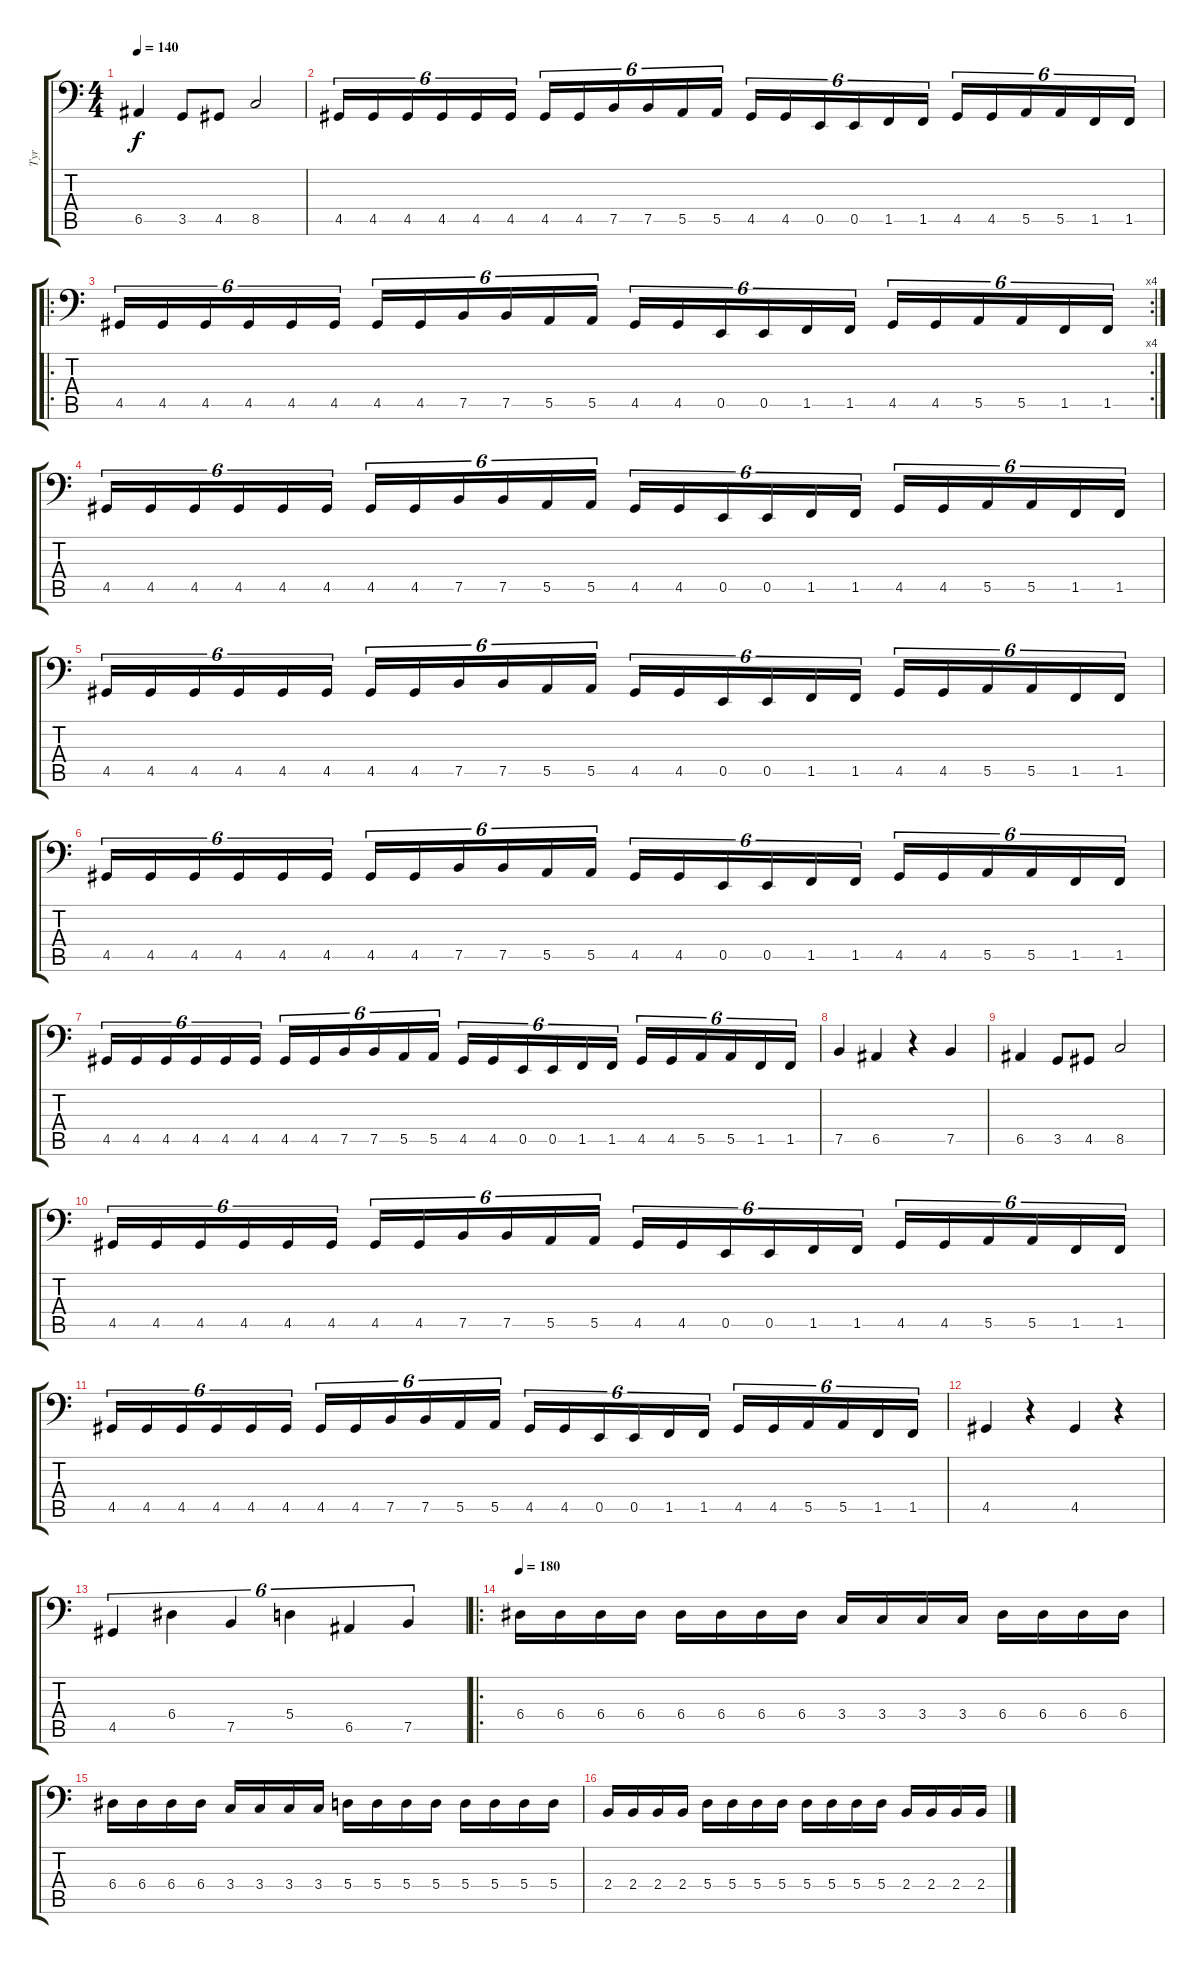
\track ("Tyr" "Tyr") {instrument electricbassfinger}
\staff {score tabs}
\tuning (C3 G2 D2 A1 E1 B0) {hide}
\ts (4 4)
\tempo 140
\clef f4
\ks c
6.5.4{dy f} 3.5.8 4.5.8 8.5.2 |
4.5.16{tu (6 4)} 4.5.16{tu (6 4)} 4.5.16{tu (6 4)} 4.5.16{tu (6 4)} 4.5.16{tu (6 4)} 4.5.16{tu (6 4)} 4.5.16{tu (6 4)} 4.5.16{tu (6 4)} 7.5.16{tu (6 4)} 7.5.16{tu (6 4)} 5.5.16{tu (6 4)} 5.5.16{tu (6 4)} 4.5.16{tu (6 4)} 4.5.16{tu (6 4)} 0.5.16{tu (6 4)} 0.5.16{tu (6 4)} 1.5.16{tu (6 4)} 1.5.16{tu (6 4)} 4.5.16{tu (6 4)} 4.5.16{tu (6 4)} 5.5.16{tu (6 4)} 5.5.16{tu (6 4)} 1.5.16{tu (6 4)} 1.5.16{tu (6 4)} |
\ro
\rc 4
4.5.16{tu (6 4)} 4.5.16{tu (6 4)} 4.5.16{tu (6 4)} 4.5.16{tu (6 4)} 4.5.16{tu (6 4)} 4.5.16{tu (6 4)} 4.5.16{tu (6 4)} 4.5.16{tu (6 4)} 7.5.16{tu (6 4)} 7.5.16{tu (6 4)} 5.5.16{tu (6 4)} 5.5.16{tu (6 4)} 4.5.16{tu (6 4)} 4.5.16{tu (6 4)} 0.5.16{tu (6 4)} 0.5.16{tu (6 4)} 1.5.16{tu (6 4)} 1.5.16{tu (6 4)} 4.5.16{tu (6 4)} 4.5.16{tu (6 4)} 5.5.16{tu (6 4)} 5.5.16{tu (6 4)} 1.5.16{tu (6 4)} 1.5.16{tu (6 4)} |
4.5.16{tu (6 4)} 4.5.16{tu (6 4)} 4.5.16{tu (6 4)} 4.5.16{tu (6 4)} 4.5.16{tu (6 4)} 4.5.16{tu (6 4)} 4.5.16{tu (6 4)} 4.5.16{tu (6 4)} 7.5.16{tu (6 4)} 7.5.16{tu (6 4)} 5.5.16{tu (6 4)} 5.5.16{tu (6 4)} 4.5.16{tu (6 4)} 4.5.16{tu (6 4)} 0.5.16{tu (6 4)} 0.5.16{tu (6 4)} 1.5.16{tu (6 4)} 1.5.16{tu (6 4)} 4.5.16{tu (6 4)} 4.5.16{tu (6 4)} 5.5.16{tu (6 4)} 5.5.16{tu (6 4)} 1.5.16{tu (6 4)} 1.5.16{tu (6 4)} |
4.5.16{tu (6 4)} 4.5.16{tu (6 4)} 4.5.16{tu (6 4)} 4.5.16{tu (6 4)} 4.5.16{tu (6 4)} 4.5.16{tu (6 4)} 4.5.16{tu (6 4)} 4.5.16{tu (6 4)} 7.5.16{tu (6 4)} 7.5.16{tu (6 4)} 5.5.16{tu (6 4)} 5.5.16{tu (6 4)} 4.5.16{tu (6 4)} 4.5.16{tu (6 4)} 0.5.16{tu (6 4)} 0.5.16{tu (6 4)} 1.5.16{tu (6 4)} 1.5.16{tu (6 4)} 4.5.16{tu (6 4)} 4.5.16{tu (6 4)} 5.5.16{tu (6 4)} 5.5.16{tu (6 4)} 1.5.16{tu (6 4)} 1.5.16{tu (6 4)} |
4.5.16{tu (6 4)} 4.5.16{tu (6 4)} 4.5.16{tu (6 4)} 4.5.16{tu (6 4)} 4.5.16{tu (6 4)} 4.5.16{tu (6 4)} 4.5.16{tu (6 4)} 4.5.16{tu (6 4)} 7.5.16{tu (6 4)} 7.5.16{tu (6 4)} 5.5.16{tu (6 4)} 5.5.16{tu (6 4)} 4.5.16{tu (6 4)} 4.5.16{tu (6 4)} 0.5.16{tu (6 4)} 0.5.16{tu (6 4)} 1.5.16{tu (6 4)} 1.5.16{tu (6 4)} 4.5.16{tu (6 4)} 4.5.16{tu (6 4)} 5.5.16{tu (6 4)} 5.5.16{tu (6 4)} 1.5.16{tu (6 4)} 1.5.16{tu (6 4)} |
4.5.16{tu (6 4)} 4.5.16{tu (6 4)} 4.5.16{tu (6 4)} 4.5.16{tu (6 4)} 4.5.16{tu (6 4)} 4.5.16{tu (6 4)} 4.5.16{tu (6 4)} 4.5.16{tu (6 4)} 7.5.16{tu (6 4)} 7.5.16{tu (6 4)} 5.5.16{tu (6 4)} 5.5.16{tu (6 4)} 4.5.16{tu (6 4)} 4.5.16{tu (6 4)} 0.5.16{tu (6 4)} 0.5.16{tu (6 4)} 1.5.16{tu (6 4)} 1.5.16{tu (6 4)} 4.5.16{tu (6 4)} 4.5.16{tu (6 4)} 5.5.16{tu (6 4)} 5.5.16{tu (6 4)} 1.5.16{tu (6 4)} 1.5.16{tu (6 4)} |
7.5.4 6.5.4 r.4 7.5.4 |
6.5.4 3.5.8 4.5.8 8.5.2 |
4.5.16{tu (6 4)} 4.5.16{tu (6 4)} 4.5.16{tu (6 4)} 4.5.16{tu (6 4)} 4.5.16{tu (6 4)} 4.5.16{tu (6 4)} 4.5.16{tu (6 4)} 4.5.16{tu (6 4)} 7.5.16{tu (6 4)} 7.5.16{tu (6 4)} 5.5.16{tu (6 4)} 5.5.16{tu (6 4)} 4.5.16{tu (6 4)} 4.5.16{tu (6 4)} 0.5.16{tu (6 4)} 0.5.16{tu (6 4)} 1.5.16{tu (6 4)} 1.5.16{tu (6 4)} 4.5.16{tu (6 4)} 4.5.16{tu (6 4)} 5.5.16{tu (6 4)} 5.5.16{tu (6 4)} 1.5.16{tu (6 4)} 1.5.16{tu (6 4)} |
4.5.16{tu (6 4)} 4.5.16{tu (6 4)} 4.5.16{tu (6 4)} 4.5.16{tu (6 4)} 4.5.16{tu (6 4)} 4.5.16{tu (6 4)} 4.5.16{tu (6 4)} 4.5.16{tu (6 4)} 7.5.16{tu (6 4)} 7.5.16{tu (6 4)} 5.5.16{tu (6 4)} 5.5.16{tu (6 4)} 4.5.16{tu (6 4)} 4.5.16{tu (6 4)} 0.5.16{tu (6 4)} 0.5.16{tu (6 4)} 1.5.16{tu (6 4)} 1.5.16{tu (6 4)} 4.5.16{tu (6 4)} 4.5.16{tu (6 4)} 5.5.16{tu (6 4)} 5.5.16{tu (6 4)} 1.5.16{tu (6 4)} 1.5.16{tu (6 4)} |
4.5.4 r.4 4.5.4 r.4 |
4.5.4{tu (6 4)} 6.4.4{tu (6 4)} 7.5.4{tu (6 4)} 5.4.4{tu (6 4)} 6.5.4{tu (6 4)} 7.5.4{tu (6 4)} |
\ro
\tempo 180
6.4.16 6.4.16 6.4.16 6.4.16 6.4.16 6.4.16 6.4.16 6.4.16 3.4.16 3.4.16 3.4.16 3.4.16 6.4.16 6.4.16 6.4.16 6.4.16 |
6.4.16 6.4.16 6.4.16 6.4.16 3.4.16 3.4.16 3.4.16 3.4.16 5.4.16 5.4.16 5.4.16 5.4.16 5.4.16 5.4.16 5.4.16 5.4.16 |
2.4.16 2.4.16 2.4.16 2.4.16 5.4.16 5.4.16 5.4.16 5.4.16 5.4.16 5.4.16 5.4.16 5.4.16 2.4.16 2.4.16 2.4.16 2.4.16
